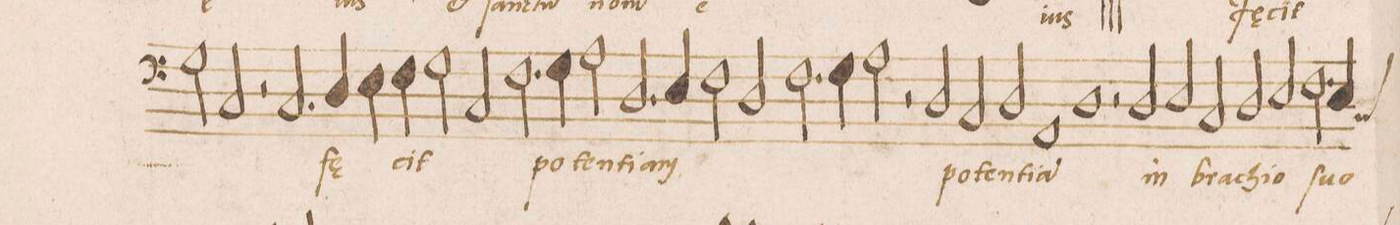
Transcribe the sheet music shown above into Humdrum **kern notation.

**kern	**text
*I"BASVS	*
*clefF4	*
*k[]	*
*met(c|)	*
*M2/1	*
2G\	.
2C/	.
2r	.
2.C/	fę-
=85	=85
4D\	.
4E\	.
4F\	-cit
2G\	.
2C/	.
=86	=86
2.F\	po-
4G\	-ten-
2A\	-ti-
2.D/	-a(m)
=87	=87
4E/	.
2F\	.
2D/	.
2.F\	.
=88	=88
4G\	.
2A\	.
2r	.
2D/	po-
=89	=89
2C#X/	-ten-
2D/	-ti-
1AA	-a(m)
=90	=90
1D	.
2r	.
2D/	in
=91	=91
2E/	bra-
2C/	-chi-
2D/	-o
2E/	.
=92	=92
2.F\	ſu-
*custos:C	*
4E/	-o
*-	*-
